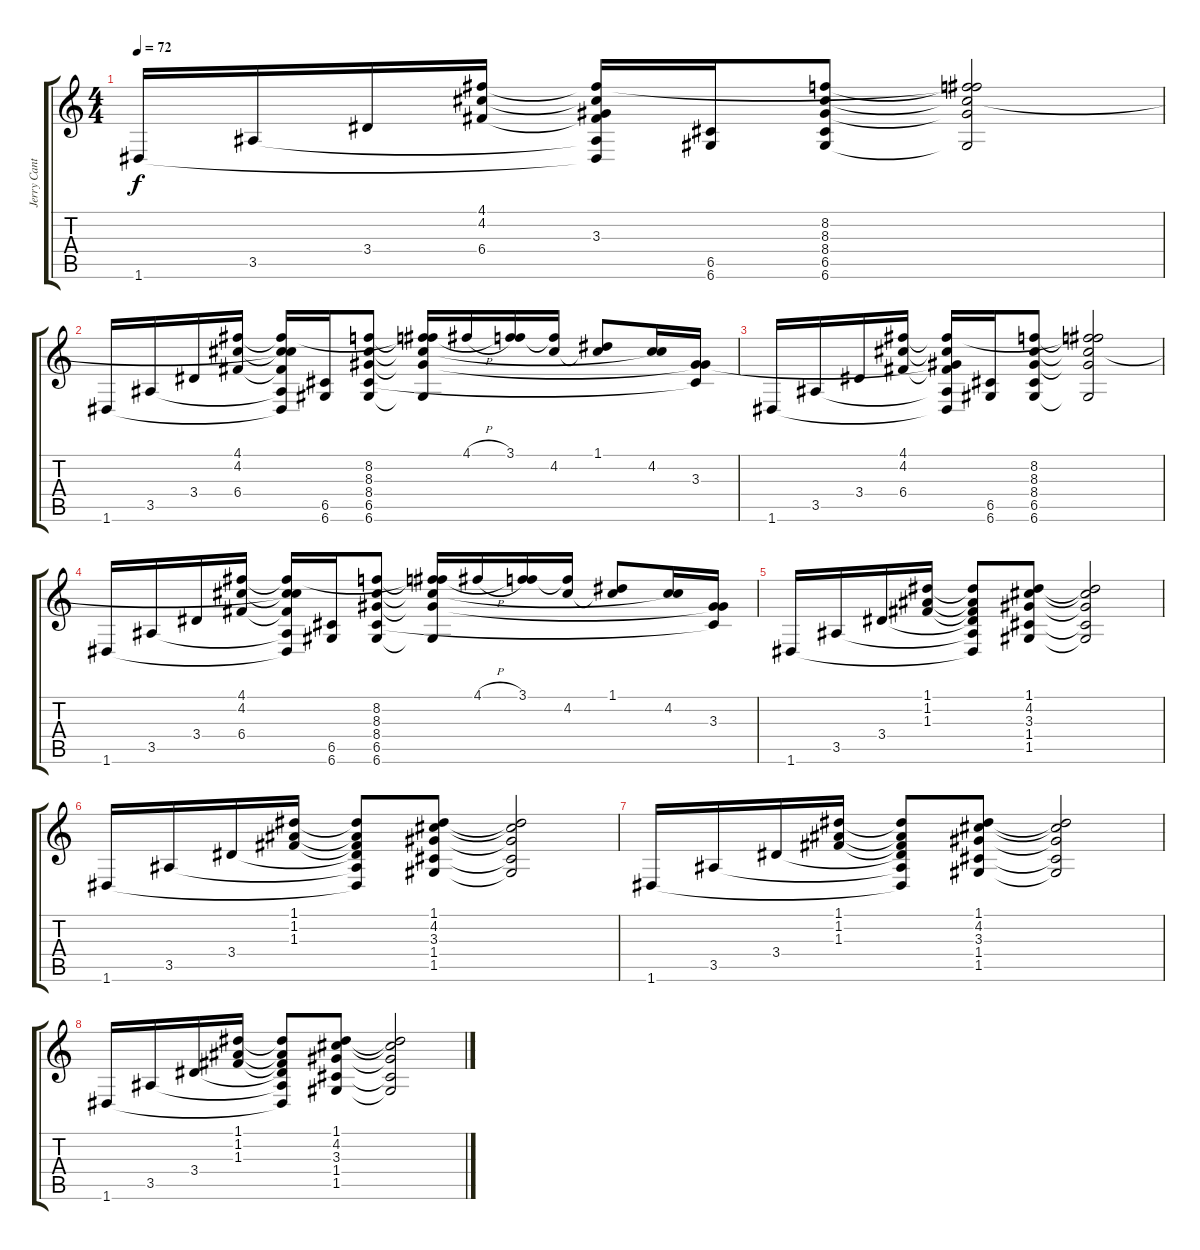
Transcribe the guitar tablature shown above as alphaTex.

\track ("Jerry Cantrell - Guitar 3 - Acoustic" "Jerry Cant") {instrument acousticguitarnylon}
\staff {score tabs}
\tuning (D4 A3 F3 C3 G2 D2) {hide}
\ts (4 4)
\tempo 72
\clef g2
\ks c
1.6.16{dy f} 3.5.16 3.4.16 (4.1 4.2 6.4).16 (4.1{t} 4.2{t} 3.3{t} 6.4{t} 3.5{t} 1.6{t}).16 (6.5 6.6).16 (8.2 8.3 8.4 6.5 6.6).8 (4.1{t} 8.2{t} 8.3{t} 8.4{t} 6.6{t}).2 |
1.6.16 3.5.16 3.4.16 (4.1 4.2 6.4).16 (4.1{t} 4.2{t} 8.3{t} 6.4{t} 3.5{t} 1.6{t}).16 (6.5 6.6).16 (8.2 8.3 8.4 6.5 6.6).8 (4.1{t} 8.2{t} 8.3{t} 8.4{t} 6.6{t}).16 4.1{h}.16 (3.1 8.2{t}).16 (3.1{t} 4.2).16 (1.1 4.2{t}).8 (4.2 8.3{t}).16 (3.3 8.4{t} 6.5{t}).16 |
1.6.16 3.5.16 3.4.16 (4.1 4.2 6.4).16 (4.1{t} 4.2{t} 3.3{t} 6.4{t} 3.5{t} 1.6{t}).16 (6.5 6.6).16 (8.2 8.3 8.4 6.5 6.6).8 (4.1{t} 8.2{t} 8.3{t} 8.4{t} 6.6{t}).2 |
1.6.16 3.5.16 3.4.16 (4.1 4.2 6.4).16 (4.1{t} 4.2{t} 8.3{t} 6.4{t} 3.5{t} 1.6{t}).16 (6.5 6.6).16 (8.2 8.3 8.4 6.5 6.6).8 (4.1{t} 8.2{t} 8.3{t} 8.4{t} 6.6{t}).16 4.1{h}.16 (3.1 8.2{t}).16 (3.1{t} 4.2).16 (1.1 4.2{t}).8 (4.2 8.3{t}).16 (3.3 8.4{t} 6.5{t}).16 |
1.6.16 3.5.16 3.4.16 (1.1 1.2 1.3).16 (1.1{t} 1.2{t} 1.3{t} 3.4{t} 3.5{t} 1.6{t}).8 (1.1 4.2 3.3 1.4 1.5).8 (1.1{t} 4.2{t} 3.3{t} 1.4{t} 1.5{t}).2 |
1.6.16 3.5.16 3.4.16 (1.1 1.2 1.3).16 (1.1{t} 1.2{t} 1.3{t} 3.4{t} 3.5{t} 1.6{t}).8 (1.1 4.2 3.3 1.4 1.5).8 (1.1{t} 4.2{t} 3.3{t} 1.4{t} 1.5{t}).2 |
1.6.16 3.5.16 3.4.16 (1.1 1.2 1.3).16 (1.1{t} 1.2{t} 1.3{t} 3.4{t} 3.5{t} 1.6{t}).8 (1.1 4.2 3.3 1.4 1.5).8 (1.1{t} 4.2{t} 3.3{t} 1.4{t} 1.5{t}).2 |
1.6.16 3.5.16 3.4.16 (1.1 1.2 1.3).16 (1.1{t} 1.2{t} 1.3{t} 3.4{t} 3.5{t} 1.6{t}).8 (1.1 4.2 3.3 1.4 1.5).8 (1.1{t} 4.2{t} 3.3{t} 1.4{t} 1.5{t}).2
